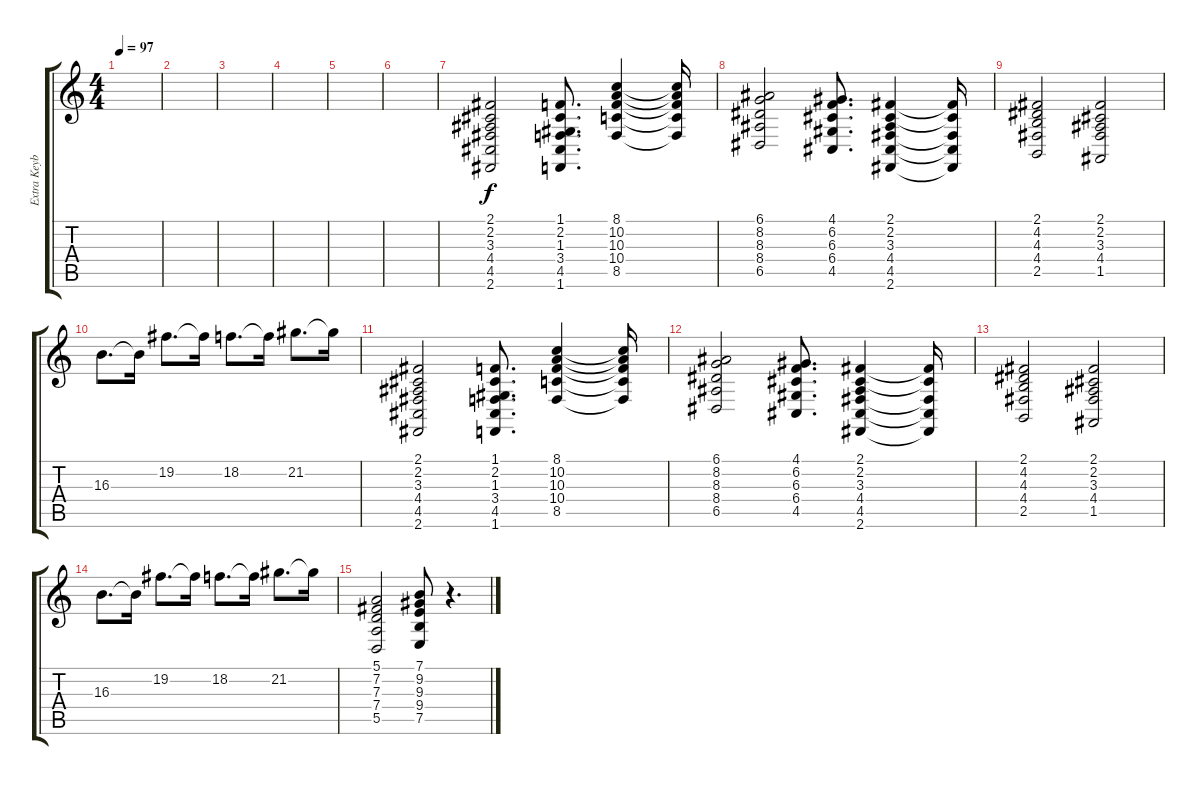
\track ("Extra Keyboard : Kotobuki Tsumugi - San" "Extra Keyb") {instrument vibraphone}
\staff {score tabs}
\tuning (E4 B3 G3 D3 A2 E2) {hide}
\ts (4 4)
\tempo 97
\clef g2
\ks c
|
|
|
|
|
|
(2.1 2.2 3.3 4.4 4.5 2.6).2 (1.1 2.2 1.3 3.4 4.5 1.6).8{d} (8.1 10.2 10.3 10.4 8.5).4 (8.1{t} 10.2{t} 10.3{t} 10.4{t} 8.5{t}).16 |
(6.1 8.2 8.3 8.4 6.5).2 (4.1 6.2 6.3 6.4 4.5).8{d} (2.1 2.2 3.3 4.4 4.5 2.6).4 (2.1{t} 2.2{t} 4.4{t} 4.5{t} 2.6{t}).16 |
(2.1 4.2 4.3 4.4 2.5).2 (2.1 2.2 3.3 4.4 1.5).2 |
16.3.8{d} 16.3{t}.16 19.2.8{d} 19.2{t}.16 18.2.8{d} 18.2{t}.16 21.2.8{d} 21.2{t}.16 |
(2.1 2.2 3.3 4.4 4.5 2.6).2 (1.1 2.2 1.3 3.4 4.5 1.6).8{d} (8.1 10.2 10.3 10.4 8.5).4 (8.1{t} 10.2{t} 10.3{t} 10.4{t} 8.5{t}).16 |
(6.1 8.2 8.3 8.4 6.5).2 (4.1 6.2 6.3 6.4 4.5).8{d} (2.1 2.2 3.3 4.4 4.5 2.6).4 (2.1{t} 2.2{t} 4.4{t} 4.5{t} 2.6{t}).16 |
(2.1 4.2 4.3 4.4 2.5).2 (2.1 2.2 3.3 4.4 1.5).2 |
16.3.8{d} 16.3{t}.16 19.2.8{d} 19.2{t}.16 18.2.8{d} 18.2{t}.16 21.2.8{d} 21.2{t}.16 |
(5.1 7.2 7.3 7.4 5.5).2 (7.1 9.2 9.3 9.4 7.5).8 r.4{d}
